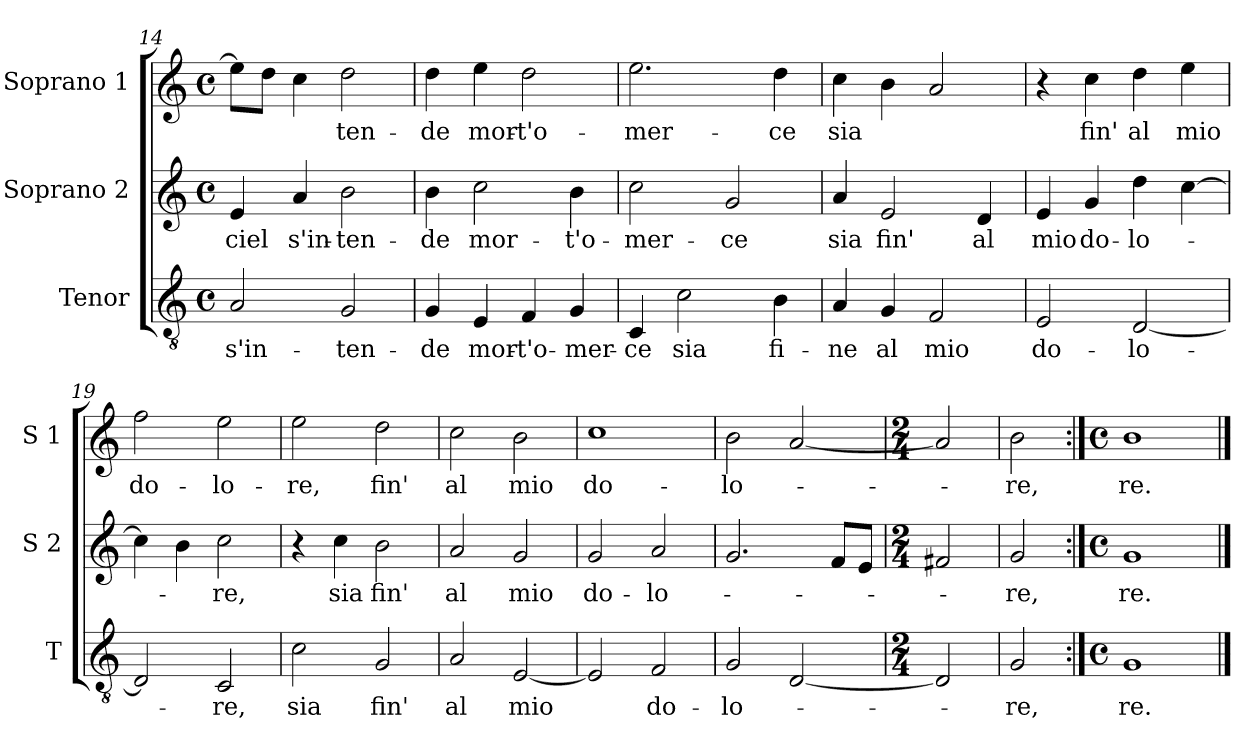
**kern	**text	**kern	**text	**kern	**text
*part3	*part3	*part2	*part2	*part1	*part1
*staff3	*staff3	*staff2	*staff2	*staff1	*staff1
*I"Tenor	*	*I"Soprano 2	*	*I"Soprano 1	*
*I'T	*	*I'S 2	*	*I'S 1	*
*clefGv2	*	*clefG2	*	*clefG2	*
*k[]	*	*k[]	*	*k[]	*
*C:	*	*C:	*	*C:	*
*M4/4	*	*M4/4	*	*M4/4	*
*met(c)	*	*met(c)	*	*met(c)	*
=14	=14	=14	=14	=14	=14
!	!LO:LY:b	!	!LO:LY:b	!	!
2A/	s'in-	4e/	ciel	8ee\L]	.
.	.	.	.	8dd\J	.
!	!	!	!LO:LY:b	!	!
.	.	4a/	s'in-	4cc\	.
!	!LO:LY:b	!	!LO:LY:b	!	!LO:LY:b
2G/	-ten-	2b\	-ten-	2dd\	-ten-
=15	=15	=15	=15	=15	=15
!	!LO:LY:b	!	!LO:LY:b	!	!LO:LY:b
4G/	-de	4b\	-de	4dd\	-de
!	!LO:LY:b	!	!LO:LY:b	!	!LO:LY:b
4E/	mor-	2cc\	mor-	4ee\	mor-
!	!LO:LY:b	!	!	!	!LO:LY:b
4F/	-t'o-	.	.	2dd\	-t'o-
!	!LO:LY:b	!	!LO:LY:b	!	!
4G/	-mer-	4b\	-t'o-	.	.
!!LO:PB:g=z
=16	=16	=16	=16	=16	=16
!	!LO:LY:b	!	!LO:LY:b	!	!LO:LY:b
4C/	-ce	2cc\	-mer-	2.ee\	-mer-
!	!LO:LY:b	!	!	!	!
2c\	sia	.	.	.	.
!	!	!	!LO:LY:b	!	!
.	.	2g/	-ce	.	.
!	!LO:LY:b	!	!	!	!LO:LY:b
4B\	fi-	.	.	4dd\	-ce
=17	=17	=17	=17	=17	=17
!	!LO:LY:b	!	!LO:LY:b	!	!LO:LY:b
4A/	-ne	4a/	sia	4cc\	sia
!	!LO:LY:b	!	!LO:LY:b	!	!
4G/	al	2e/	fin'	4b\	.
!	!LO:LY:b	!	!	!	!
2F/	mio	.	.	2a/	.
!	!	!	!LO:LY:b	!	!
.	.	4d/	al	.	.
=18	=18	=18	=18	=18	=18
!	!LO:LY:b	!	!LO:LY:b	!	!
2E/	do-	4e/	mio	4r	.
!	!	!	!LO:LY:b	!	!LO:LY:b
.	.	4g/	do-	4cc\	fin'
!	!LO:LY:b	!	!LO:LY:b	!	!LO:LY:b
[2D/	-lo-	4dd\	-lo-	4dd\	al
!	!	!	!	!	!LO:LY:b
.	.	[4cc\	.	4ee\	mio
=19	=19	=19	=19	=19	=19
!	!	!	!	!	!LO:LY:b
2D/]	.	4cc\]	.	2ff\	do-
.	.	4b\	.	.	.
!	!LO:LY:b	!	!LO:LY:b	!	!LO:LY:b
2C/	-re,	2cc\	-re,	2ee\	-lo-
=20	=20	=20	=20	=20	=20
!	!LO:LY:b	!	!	!	!LO:LY:b
2c\	sia	4r	.	2ee\	-re,
!	!	!	!LO:LY:b	!	!
.	.	4cc\	sia	.	.
!	!LO:LY:b	!	!LO:LY:b	!	!LO:LY:b
2G/	fin'	2b\	fin'	2dd\	fin'
!!LO:LB:g=z
=21	=21	=21	=21	=21	=21
!	!LO:LY:b	!	!LO:LY:b	!	!LO:LY:b
2A/	al	2a/	al	2cc\	al
!	!LO:LY:b	!	!LO:LY:b	!	!LO:LY:b
[2E/	mio	2g/	mio	2b\	mio
=22	=22	=22	=22	=22	=22
!	!	!	!LO:LY:b	!	!LO:LY:b
2E/]	.	2g/	do-	1cc	do-
!	!LO:LY:b	!	!LO:LY:b	!	!
2F/	do-	2a/	-lo-	.	.
=23	=23	=23	=23	=23	=23
!	!LO:LY:b	!	!	!	!LO:LY:b
2G/	-lo-	2.g/	.	2b\	-lo-
[2D/	.	.	.	[2a/	.
.	.	8f/L	.	.	.
.	.	8e/J	.	.	.
=24	=24	=24	=24	=24	=24
*M2/4	*	*M2/4	*	*M2/4	*
2D/]	.	2f#X/	.	2a/]	.
=25	=25	=25	=25	=25	=25
!	!LO:LY:b	!	!LO:LY:b	!	!LO:LY:b
2G/	-re,	2g/	-re,	2b\	-re,
=26:|!	=26:|!	=26:|!	=26:|!	=26:|!	=26:|!
*M4/4	*	*M4/4	*	*M4/4	*
*met(c)	*	*met(c)	*	*met(c)	*
!	!LO:LY:b	!	!LO:LY:b	!	!LO:LY:b
1G	re.	1g	re.	1b	re.
==	==	==	==	==	==
*-	*-	*-	*-	*-	*-
